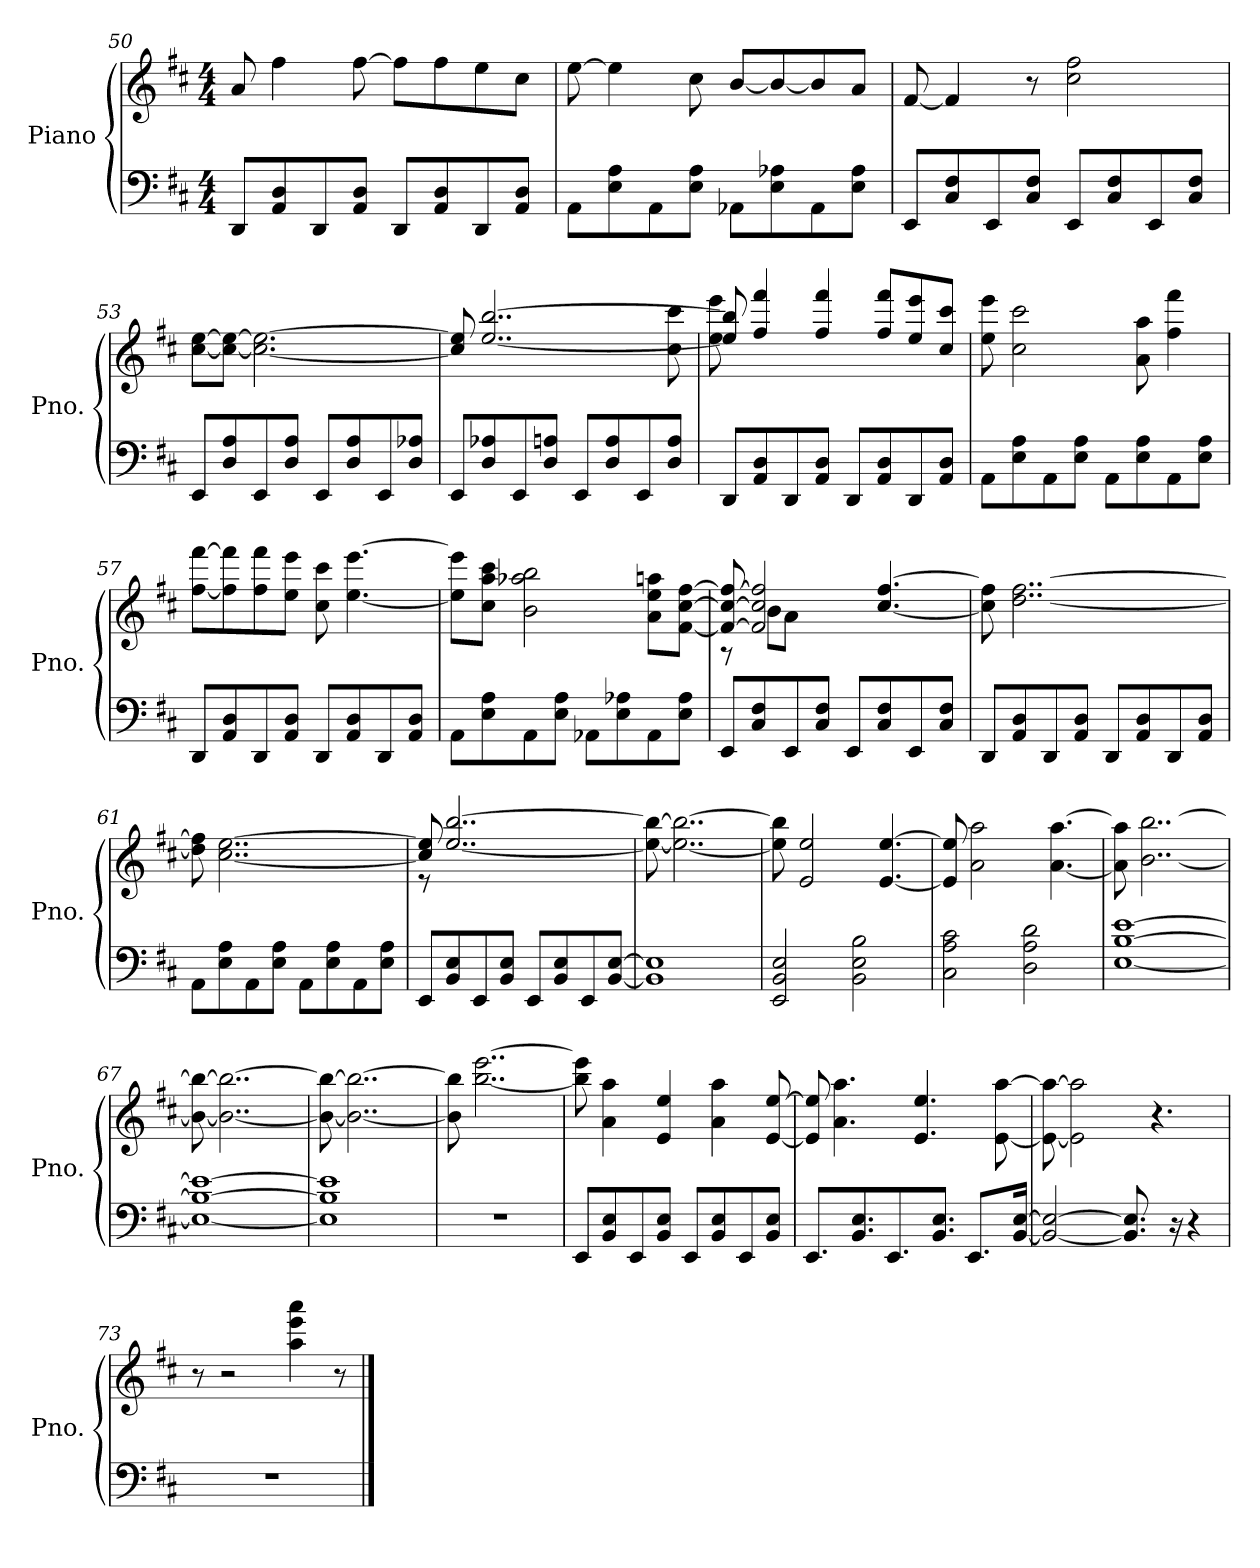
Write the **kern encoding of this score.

**kern	**kern
*part1	*part1
*staff2	*staff1
*I"Piano	*
*I'Pno.	*
!!LO:PB:g=z
*clefF4	*clefG2
*k[f#c#]	*k[f#c#]
*M4/4	*M4/4
=50	=50
8DD/L	8a/
8AA/ 8D/	4ff#\
8DD/	.
8AA/ 8D/J	[8ff#\
8DD/L	8ff#\L]
8AA/ 8D/	8ff#\
8DD/	8ee\
8AA/ 8D/J	8cc#\J
=51	=51
8AA\L	[8ee\
8E\ 8A\	4ee\]
8AA\	.
8E\ 8A\J	8cc#\
8AA-X\L	[8b/L
8E\ 8A-X\	8b/_
8AA-\	8b/]
8E\ 8A-\J	8a/J
=52	=52
8EE/L	[8f#/
8C#/ 8F#/	4f#/]
8EE/	.
8C#/ 8F#/J	8r
8EE/L	2cc#\ 2ff#\
8C#/ 8F#/	.
8EE/	.
8C#/ 8F#/J	.
=53	=53
8EE/L	[8cc#\ [8ee\L
8D/ 8A/	8cc#\_ 8ee\_J
8EE/	2.cc#\_ 2.ee\_
8D/ 8A/J	.
8EE/L	.
8D/ 8A/	.
8EE/	.
8D/ 8A-X/J	.
!!LO:LB:g=z
=54	=54
*	*^
8EE/L	8cc#/] 8ee/]	2..ryy
8D/ 8A-X/	[2..ee/ [2..bb/	.
8EE/	.	.
8D/ 8An/J	.	.
8EE/L	.	.
8D/ 8A/	.	.
8EE/	.	.
8D/ 8A/J	.	8cc#\ 8ccc#\
=55	=55	=55
8DD/L	8ee/] 8bb/]	8ee\ 8eee\
8AA/ 8D/	4ff#/ 4fff#/	2..ryy
8DD/	.	.
8AA/ 8D/J	4ff#/ 4fff#/	.
8DD/L	.	.
8AA/ 8D/	8ff#/ 8fff#/L	.
8DD/	8ee/ 8eee/	.
8AA/ 8D/J	8cc#/ 8ccc#/J	.
*	*v	*v
=56	=56
8AA\L	8ee\ 8eee\
8E\ 8A\	2cc#\ 2ccc#\
8AA\	.
8E\ 8A\J	.
8AA\L	.
8E\ 8A\	8a\ 8aa\
8AA\	4ff#\ 4fff#\
8E\ 8A\J	.
=57	=57
8DD/L	[8ff#\ [8fff#\L
8AA/ 8D/	8ff#\] 8fff#\]
8DD/	8ff#\ 8fff#\
8AA/ 8D/J	8ee\ 8eee\J
8DD/L	8cc#\ 8ccc#\
8AA/ 8D/	[4.ee\ [4.eee\
8DD/	.
8AA/ 8D/J	.
!!LO:LB:g=z
=58	=58
8AA\L	8ee\] 8eee\]L
8E\ 8A\	8cc#\ 8aa\ 8ccc#\J
8AA\	2b\ 2aa-X\ 2bb\
8E\ 8A\J	.
8AA-X\L	.
8E\ 8A-X\	.
8AA-\	8a\ 8ee\ 8aan\L
8E\ 8A-\J	[8f#\ [8cc#\ [8ff#\J
=59	=59
*	*^
8EE/L	8f#/_ 8cc#/_ 8ff#/_	8r
8C#/ 8F#/	2f#/] 2cc#/] 2ff#/]	8b\L
8EE/	.	8a\J
8C#/ 8F#/J	.	2ryy
8EE/L	.	.
8C#/ 8F#/	[4.cc#/ [4.ff#/	.
8EE/	.	.
8C#/ 8F#/J	.	8ryy
*	*v	*v
=60	=60
8DD/L	8cc#\] 8ff#\]
8AA/ 8D/	[2..dd\ [2..ff#\
8DD/	.
8AA/ 8D/J	.
8DD/L	.
8AA/ 8D/	.
8DD/	.
8AA/ 8D/J	.
=61	=61
8AA\L	8dd\] 8ff#\]
8E\ 8A\	[2..cc#\ [2..ee\
8AA\	.
8E\ 8A\J	.
8AA\L	.
8E\ 8A\	.
8AA\	.
8E\ 8A\J	.
!!LO:LB:g=z
=62	=62
*	*^
8EE/L	8cc#/] 8ee/]	8r
8BB/ 8E/	[2..ee/ [2..bb/	2..ryy
8EE/	.	.
8BB/ 8E/J	.	.
8EE/L	.	.
8BB/ 8E/	.	.
8EE/	.	.
[8BB/ [8E/J	.	.
*	*v	*v
=63	=63
1BB] 1E]	8ee\_ 8bb\_
.	2..ee\_ 2..bb\_
=64	=64
2EE/ 2BB/ 2E/	8ee\] 8bb\]
.	2e/ 2ee/
2BB\ 2E\ 2B\	.
.	[4.e/ [4.ee/
=65	=65
2C#\ 2A\ 2c#\	8e/] 8ee/]
.	2a\ 2aa\
2D\ 2A\ 2d\	.
.	[4.a\ [4.aa\
=66	=66
[1E [1B [1e	8a\] 8aa\]
.	[2..b\ [2..bb\
=67	=67
1E_ 1B_ 1e_	8b\_ 8bb\_
.	2..b\_ 2..bb\_
=68	=68
1E] 1B] 1e]	8b\_ 8bb\_
.	2..b\_ 2..bb\_
=69	=69
1r	8b\] 8bb\]
.	[2..bb\ [2..eee\
!!LO:LB:g=z
=70	=70
8EE/L	8bb\] 8eee\]
8BB/ 8E/	4a\ 4aa\
8EE/	.
8BB/ 8E/J	4e/ 4ee/
8EE/L	.
8BB/ 8E/	4a\ 4aa\
8EE/	.
8BB/ 8E/J	[8e/ [8ee/
=71	=71
8.EE/L	8e/] 8ee/]
.	4.a\ 4.aa\
8.BB/ 8.E/	.
8.EE/	.
.	4.e/ 4.ee/
8.BB/ 8.E/J	.
8.EE/L	.
.	[8e\ [8aa\
[16BB/ [16E/Jk	.
=72	=72
2BB/_ 2E/_	8e\_ 8aa\_
.	2e\] 2aa\]
8.BB/] 8.E/]	.
.	4.r
16r	.
4r	.
=73	=73
1r	8r
.	2r
.	4aa\ 4eee\ 4aaa\
.	8r
==	==
*-	*-
